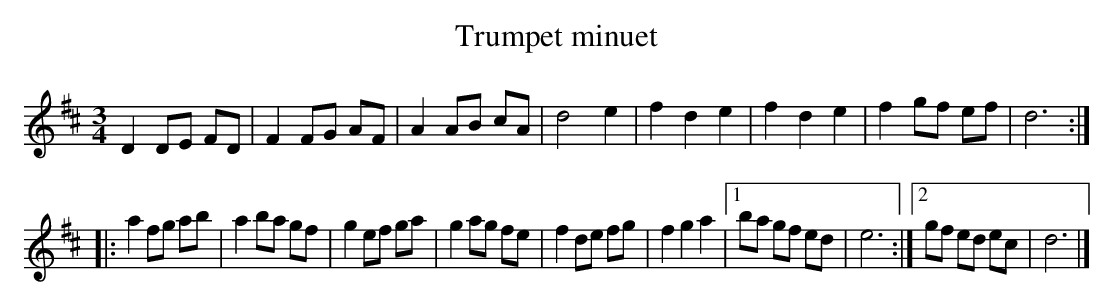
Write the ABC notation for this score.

X:1
T:Trumpet minuet
M:3/4
L:1/8
K:D
D2DE FD | F2 FG AF | A2 AB cA | d4 e2 | \
f2 d2 e2 | f2 d2 e2 | f2 gf ef | d6 :|
|:a2 fg ab | a2 ba gf | g2 ef ga | g2 ag fe |\
f2 de fg | f2 g2 a2 |[1 ba gf ed | e6 :|[2\
gf ed ec | d6 |]
